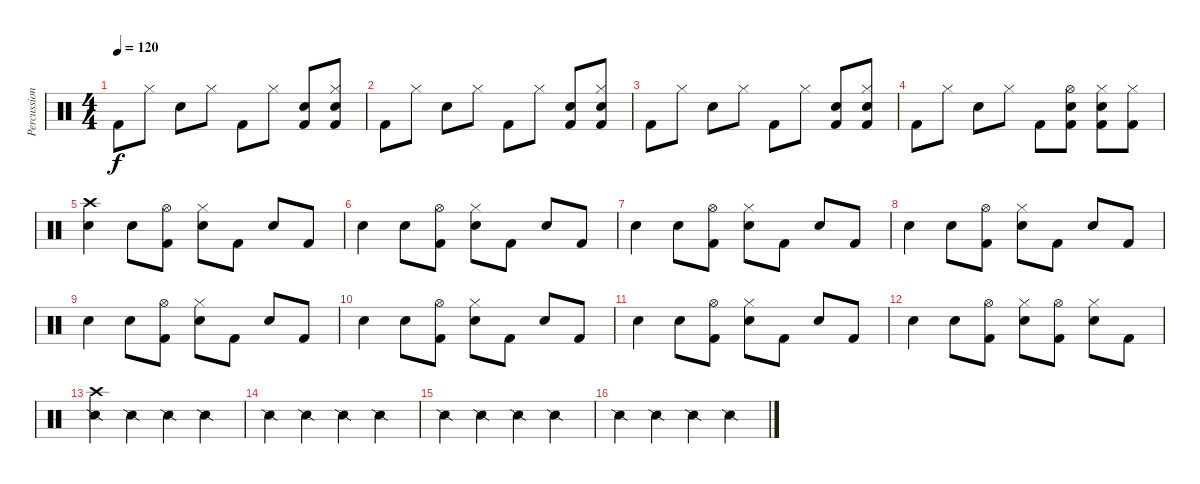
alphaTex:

\track ("Percussion" "Percussion") {instrument percussion}
\staff {score}
\articulation defaults
\ts (4 4)
\tempo 120
\clef neutral
\ks c "Kick (hit) 2".8{dy f} "Hi-Hat (closed)".8 "Snare (hit) 2".8 "Hi-Hat (closed)".8 "Kick (hit) 2".8 "Hi-Hat (closed)".8
("Kick (hit) 2" "Snare (hit) 2").8 ("Hi-Hat (closed)" "Kick (hit) 2" "Snare (hit) 2").8 |
"Kick (hit) 2".8 "Hi-Hat (closed)".8 "Snare (hit) 2".8 "Hi-Hat (closed)".8 "Kick (hit) 2".8 "Hi-Hat (closed)".8 ("Kick (hit) 2" "Snare (hit) 2").8 ("Hi-Hat (closed)" "Kick (hit) 2" "Snare (hit) 2").8 |
"Kick (hit) 2".8 "Hi-Hat (closed)".8 "Snare (hit) 2".8 "Hi-Hat (closed)".8 "Kick (hit) 2".8 "Hi-Hat (closed)".8 ("Kick (hit) 2" "Snare (hit) 2").8 ("Hi-Hat (closed)" "Kick (hit) 2" "Snare (hit) 2").8 |
"Kick (hit) 2".8 "Hi-Hat (closed)".8 "Snare (hit) 2".8 "Hi-Hat (closed)".8 "Kick (hit) 2".8 ("Hi-Hat (open)" "Kick (hit) 2" "Snare (hit) 2").8 ("Hi-Hat (closed)" "Kick (hit) 2" "Snare (hit) 2").8 ("Hi-Hat (closed)" "Kick (hit) 2").8 |
("Crash high (hit)" "Snare (hit) 2").4 "Snare (hit) 2".8 ("Hi-Hat (open)" "Kick (hit) 2").8 ("Hi-Hat (closed)" "Snare (hit) 2").8 "Kick (hit) 2".8 "Snare (hit) 2".8 "Kick (hit) 2".8 |
"Snare (hit) 2".4 "Snare (hit) 2".8 ("Hi-Hat (open)" "Kick (hit) 2").8 ("Hi-Hat (closed)" "Snare (hit) 2").8 "Kick (hit) 2".8 "Snare (hit) 2".8 "Kick (hit) 2".8 |
"Snare (hit) 2".4 "Snare (hit) 2".8 ("Hi-Hat (open)" "Kick (hit) 2").8 ("Hi-Hat (closed)" "Snare (hit) 2").8 "Kick (hit) 2".8 "Snare (hit) 2".8 "Kick (hit) 2".8 |
"Snare (hit) 2".4 "Snare (hit) 2".8 ("Hi-Hat (open)" "Kick (hit) 2").8 ("Hi-Hat (closed)" "Snare (hit) 2").8 "Kick (hit) 2".8 "Snare (hit) 2".8 "Kick (hit) 2".8 |
"Snare (hit) 2".4 "Snare (hit) 2".8 ("Hi-Hat (open)" "Kick (hit) 2").8 ("Hi-Hat (closed)" "Snare (hit) 2").8 "Kick (hit) 2".8 "Snare (hit) 2".8 "Kick (hit) 2".8 |
"Snare (hit) 2".4 "Snare (hit) 2".8 ("Hi-Hat (open)" "Kick (hit) 2").8 ("Hi-Hat (closed)" "Snare (hit) 2").8 "Kick (hit) 2".8 "Snare (hit) 2".8 "Kick (hit) 2".8 |
"Snare (hit) 2".4 "Snare (hit) 2".8 ("Hi-Hat (open)" "Kick (hit) 2").8 ("Hi-Hat (closed)" "Snare (hit) 2").8 "Kick (hit) 2".8 "Snare (hit) 2".8 "Kick (hit) 2".8 |
"Snare (hit) 2".4 "Snare (hit) 2".8 ("Hi-Hat (open)" "Kick (hit) 2").8 ("Hi-Hat (closed)" "Snare (hit) 2").8 ("Hi-Hat (open)" "Kick (hit) 2").8 ("Hi-Hat (closed)" "Snare (hit) 2").8 "Kick (hit) 2".8 |
("Crash high (hit)" "Snare (side stick) 2").4 "Snare (side stick) 2".4 "Snare (side stick) 2".4 "Snare (side stick) 2".4 |
"Snare (side stick) 2".4 "Snare (side stick) 2".4 "Snare (side stick) 2".4 "Snare (side stick) 2".4 |
"Snare (side stick) 2".4 "Snare (side stick) 2".4 "Snare (side stick) 2".4 "Snare (side stick) 2".4 |
"Snare (side stick) 2".4 "Snare (side stick) 2".4 "Snare (side stick) 2".4 "Snare (side stick) 2".4
